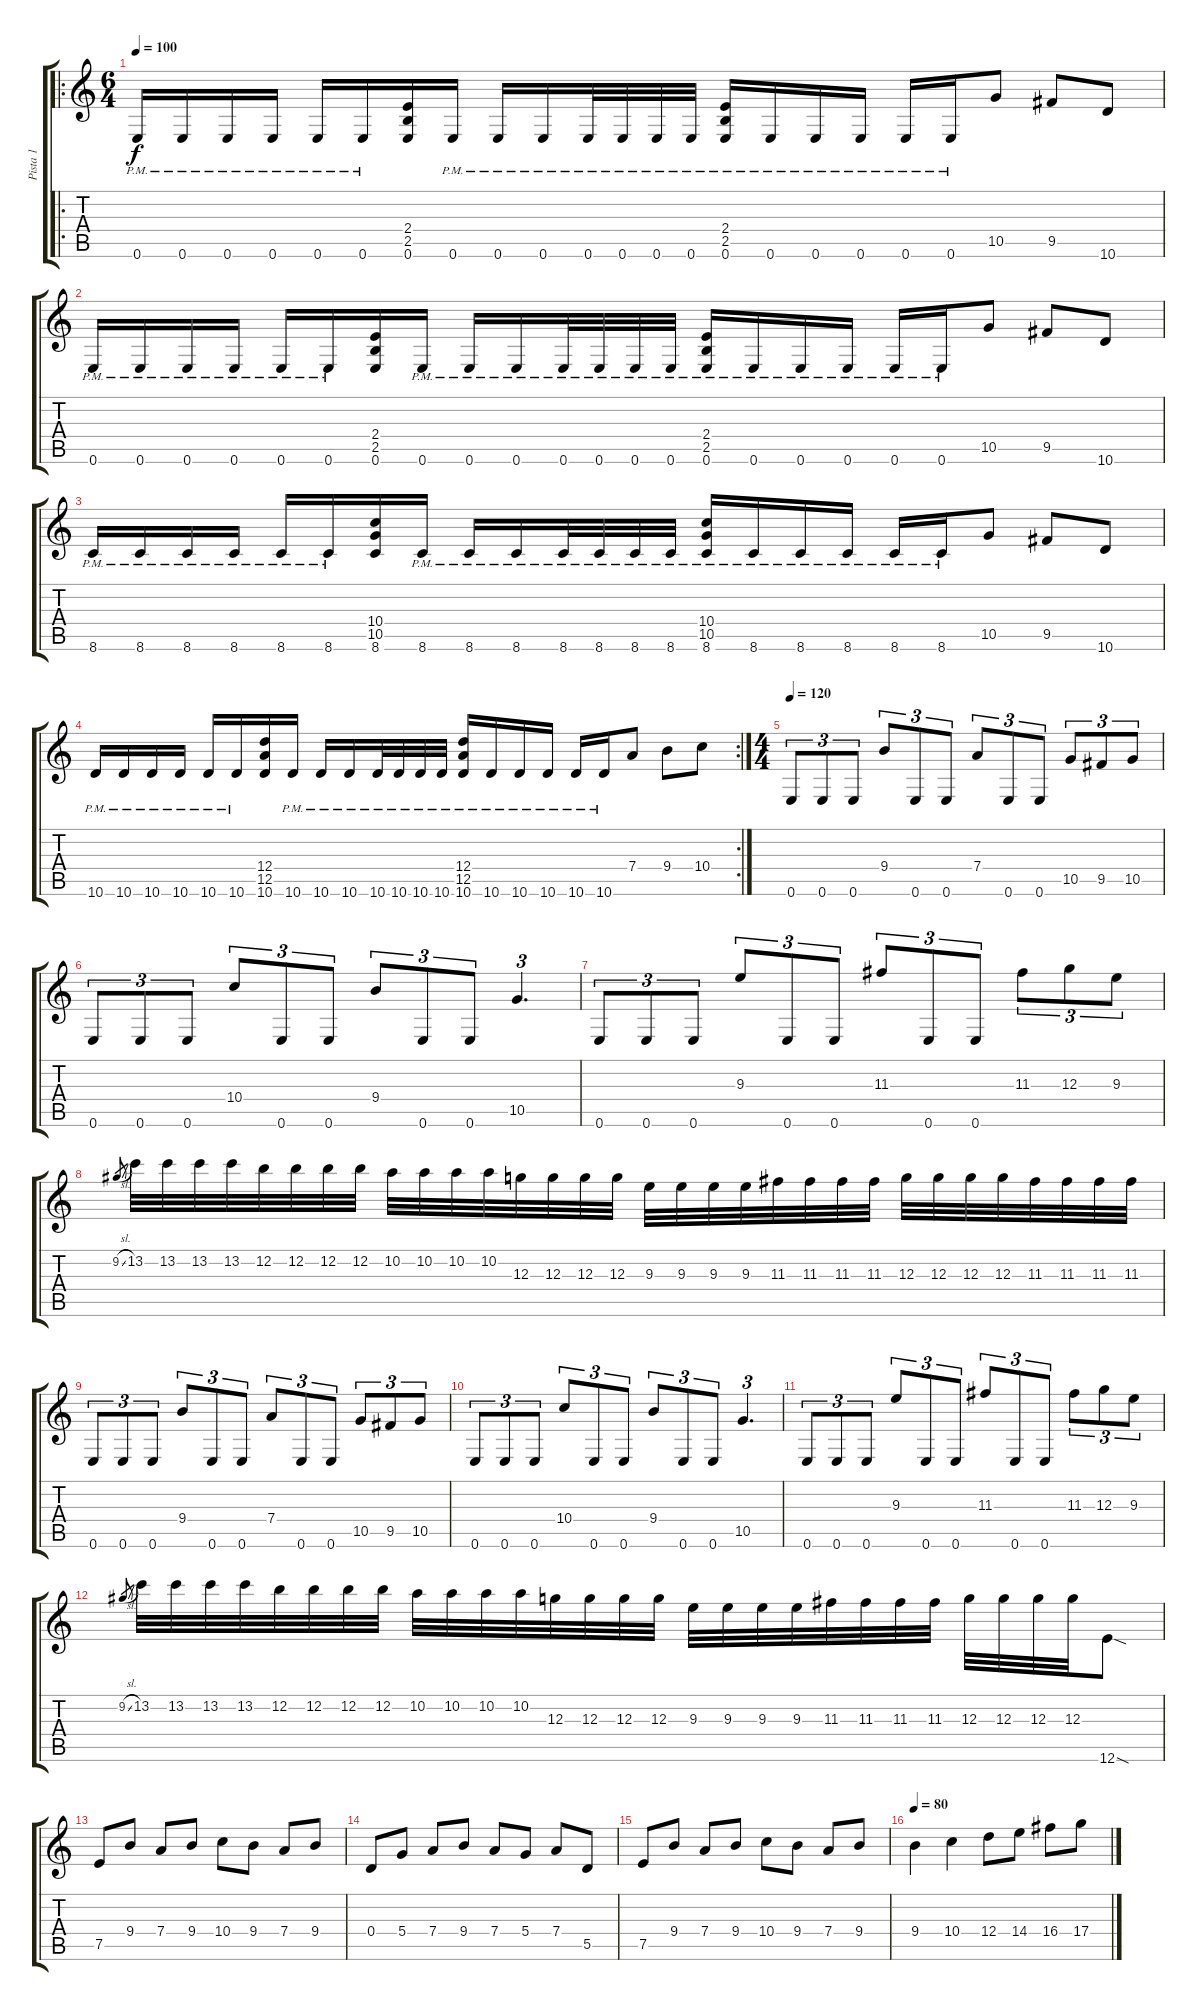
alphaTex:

\track ("Pista 1" "Pista 1") {instrument distortionguitar}
\staff {score tabs}
\tuning (E4 B3 G3 D3 A2 E2) {hide}
\ro
\ts (6 4)
\tempo 100
\clef g2
\ks c
0.6{pm}.16{dy f} 0.6{pm}.16 0.6{pm}.16 0.6{pm}.16 0.6{pm}.16 0.6{pm}.16 (2.4 2.5 0.6).16 0.6{pm}.16 0.6{pm}.16 0.6{pm}.16 0.6{pm}.32 0.6{pm}.32 0.6{pm}.32 0.6{pm}.32 (2.4 2.5 0.6{pm}).16 0.6{pm}.16 0.6{pm}.16 0.6{pm}.16 0.6{pm}.16 0.6{pm}.16 10.5.8 9.5.8 10.6.8 |
0.6{pm}.16 0.6{pm}.16 0.6{pm}.16 0.6{pm}.16 0.6{pm}.16 0.6{pm}.16 (2.4 2.5 0.6).16 0.6{pm}.16 0.6{pm}.16 0.6{pm}.16 0.6{pm}.32 0.6{pm}.32 0.6{pm}.32 0.6{pm}.32 (2.4 2.5 0.6{pm}).16 0.6{pm}.16 0.6{pm}.16 0.6{pm}.16 0.6{pm}.16 0.6{pm}.16 10.5.8 9.5.8 10.6.8 |
8.6{pm}.16 8.6{pm}.16 8.6{pm}.16 8.6{pm}.16 8.6{pm}.16 8.6{pm}.16 (10.4 10.5 8.6).16 8.6{pm}.16 8.6{pm}.16 8.6{pm}.16 8.6{pm}.32 8.6{pm}.32 8.6{pm}.32 8.6{pm}.32 (10.4 10.5 8.6{pm}).16 8.6{pm}.16 8.6{pm}.16 8.6{pm}.16 8.6{pm}.16 8.6{pm}.16 10.5.8 9.5.8 10.6.8 |
\rc 2
10.6{pm}.16 10.6{pm}.16 10.6{pm}.16 10.6{pm}.16 10.6{pm}.16 10.6{pm}.16 (12.4 12.5 10.6).16 10.6{pm}.16 10.6{pm}.16 10.6{pm}.16 10.6{pm}.32 10.6{pm}.32 10.6{pm}.32 10.6{pm}.32 (12.4 12.5 10.6{pm}).16 10.6{pm}.16 10.6{pm}.16 10.6{pm}.16 10.6{pm}.16 10.6{pm}.16 7.4.8 9.4.8 10.4.8 |
\ts (4 4)
\tempo 120
0.6.8{tu (3 2)} 0.6.8{tu (3 2)} 0.6.8{tu (3 2)} 9.4.8{tu (3 2)} 0.6.8{tu (3 2)} 0.6.8{tu (3 2)} 7.4.8{tu (3 2)} 0.6.8{tu (3 2)} 0.6.8{tu (3 2)} 10.5.8{tu (3 2)} 9.5.8{tu (3 2)} 10.5.8{tu (3 2)} |
0.6.8{tu (3 2)} 0.6.8{tu (3 2)} 0.6.8{tu (3 2)} 10.4.8{tu (3 2)} 0.6.8{tu (3 2)} 0.6.8{tu (3 2)} 9.4.8{tu (3 2)} 0.6.8{tu (3 2)} 0.6.8{tu (3 2)} 10.5.4{d tu (3 2)} |
0.6.8{tu (3 2)} 0.6.8{tu (3 2)} 0.6.8{tu (3 2)} 9.3.8{tu (3 2)} 0.6.8{tu (3 2)} 0.6.8{tu (3 2)} 11.3.8{tu (3 2)} 0.6.8{tu (3 2)} 0.6.8{tu (3 2)} 11.3.8{tu (3 2)} 12.3.8{tu (3 2)} 9.3.8{tu (3 2)} |
9.2{sl}.8{gr} 13.2.32 13.2.32 13.2.32 13.2.32 12.2.32 12.2.32 12.2.32 12.2.32 10.2.32 10.2.32 10.2.32 10.2.32 12.3.32 12.3.32 12.3.32 12.3.32 9.3.32 9.3.32 9.3.32 9.3.32 11.3.32 11.3.32 11.3.32 11.3.32 12.3.32 12.3.32 12.3.32 12.3.32 11.3.32 11.3.32 11.3.32 11.3.32 |
0.6.8{tu (3 2)} 0.6.8{tu (3 2)} 0.6.8{tu (3 2)} 9.4.8{tu (3 2)} 0.6.8{tu (3 2)} 0.6.8{tu (3 2)} 7.4.8{tu (3 2)} 0.6.8{tu (3 2)} 0.6.8{tu (3 2)} 10.5.8{tu (3 2)} 9.5.8{tu (3 2)} 10.5.8{tu (3 2)} |
0.6.8{tu (3 2)} 0.6.8{tu (3 2)} 0.6.8{tu (3 2)} 10.4.8{tu (3 2)} 0.6.8{tu (3 2)} 0.6.8{tu (3 2)} 9.4.8{tu (3 2)} 0.6.8{tu (3 2)} 0.6.8{tu (3 2)} 10.5.4{d tu (3 2)} |
0.6.8{tu (3 2)} 0.6.8{tu (3 2)} 0.6.8{tu (3 2)} 9.3.8{tu (3 2)} 0.6.8{tu (3 2)} 0.6.8{tu (3 2)} 11.3.8{tu (3 2)} 0.6.8{tu (3 2)} 0.6.8{tu (3 2)} 11.3.8{tu (3 2)} 12.3.8{tu (3 2)} 9.3.8{tu (3 2)} |
9.2{sl}.8{gr} 13.2.32 13.2.32 13.2.32 13.2.32 12.2.32 12.2.32 12.2.32 12.2.32 10.2.32 10.2.32 10.2.32 10.2.32 12.3.32 12.3.32 12.3.32 12.3.32 9.3.32 9.3.32 9.3.32 9.3.32 11.3.32 11.3.32 11.3.32 11.3.32 12.3.32 12.3.32 12.3.32 12.3.32 12.6{sod}.8 |
7.5.8 9.4.8 7.4.8 9.4.8 10.4.8 9.4.8 7.4.8 9.4.8 |
0.4.8 5.4.8 7.4.8 9.4.8 7.4.8 5.4.8 7.4.8 5.5.8 |
7.5.8 9.4.8 7.4.8 9.4.8 10.4.8 9.4.8 7.4.8 9.4.8 |
\tempo 80
9.4.4 10.4.4 12.4.8 14.4.8 16.4.8 17.4.8
